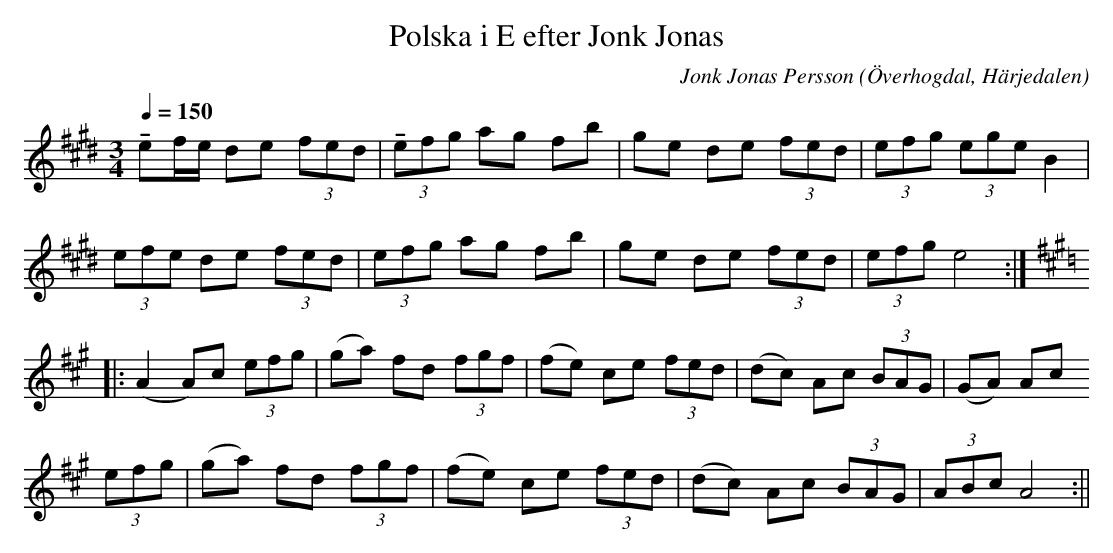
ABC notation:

X:1
T:Polska i E efter Jonk Jonas
O:Överhogdal, Härjedalen
Q:1/4=150
M:3/4
C:Jonk Jonas Persson
K:E
!tenuto!ef/2e/2 de (3fed | (3!tenuto!efg ag fb | ge de (3fed | (3efg (3ege B2 |
(3efe de (3fed | (3efg ag fb | ge de (3fed | (3efg e4 :||:
[K:A] (A2 A)c (3efg | (ga) fd (3fgf | (fe) ce (3fed | (dc) Ac (3BAG | (GA) Ac
(3efg | (ga) fd (3fgf | (fe) ce (3fed | (dc) Ac (3BAG | (3ABc A4 :||
